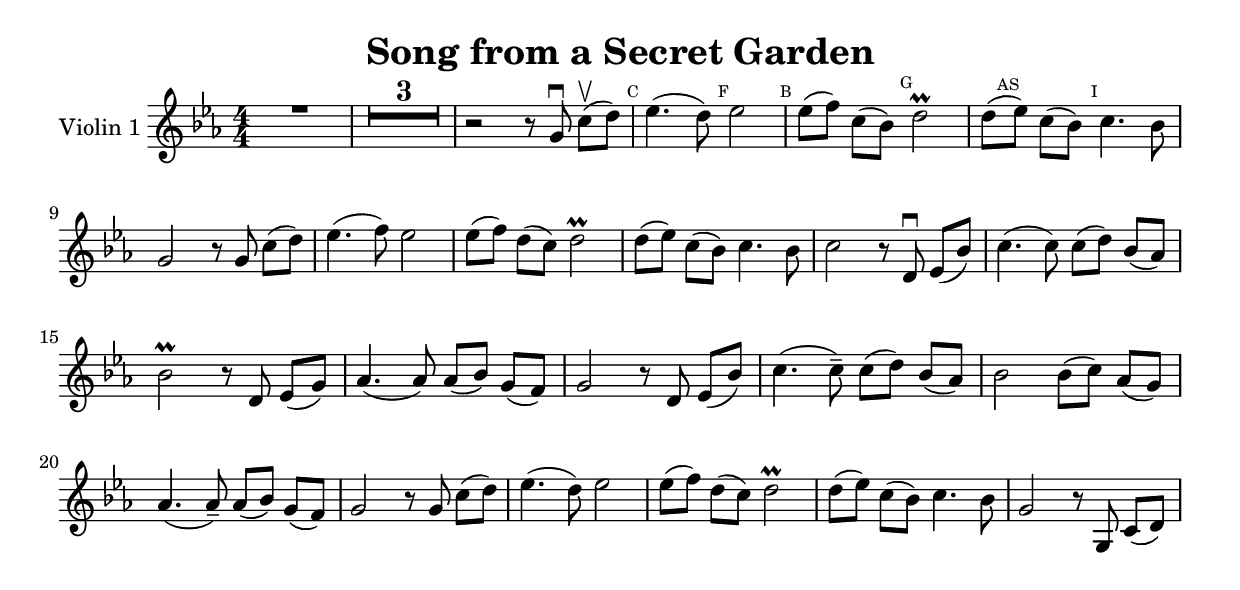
\version "2.18.2"

\header {
  title = "Song from a Secret Garden"
}

\paper {
    #(set-paper-size "a4")
}

global = {
    \time 4/4
}

\score {
  \new StaffGroup \relative a' \repeat volta 1 {
    \set Staff.instrumentName = #"Violin 1"

    % "b" Symbole auf Notenlinen => Ton wird eine halbe Note tiefer gespielt
    \set Staff.keySignature = #`(((0 . 6) . ,FLAT)
                               ((0 . 9) . ,FLAT)
                               ((0 . 5) . ,FLAT)
                              )
    \compressFullBarRests
    \numericTimeSignature
    \override MultiMeasureRest.expand-limit = #2
    \override MultiMeasureRest.staff-position = #2
    \omit Accidental  % omit natural marks (Auflösungszeichen) - alternativ: b8 -> bes8

     R1 |
     R1*3 |
     r2 r8 g\downbow c[\upbow(d)] |
     % Frage; ist in der handschriftichen Fassung ein "C" über dem Notenkopf? Dann ein "F" und "B" ?
     % sind dafür ausdruckelemente (http://lilypond.org/doc/v2.19/Documentation/notation/expressive-marks-attached-to-notes)
     % oder simple Textartige Zeichen (http://lilypond.org/doc/v2.18/Documentation/notation/writing-text#text-marks) 
     % angemessen?
     \mark \markup { \teeny C } e4.( d8) \mark \markup { \teeny F }  e2 |
     \mark \markup { \teeny B } e8[( f8)] c8[( b8)]  \mark \markup { \teeny G } d2\prall |
      % ende der ersten reihe

      d8[(\mark \markup { \teeny AS }  e8)] c8[( b8)] \mark \markup { \teeny I } c4. b8 |
      g2 r8 g8 c8[( d8)] |
      e4.( f8) e2 |
      e8[( f8)] d8[( c8)] d2\prall 
      % ende der zweiten reihe

      d8[(e8)] c8[( b8)] c4. b8 |
      c2 r8 d,\downbow e[(b')] |
      c4.( c8) c8( d8) b[( a)]
       % ende der dritten reihe
 
      b2\prall r8 d, e[( g)]
      a4.( a8) a8[( b8)] g8[( f8)]
      g2 r8 d8 e[( b')]
       % ende der vierten reihe

      % http://lilypond.org/doc/v2.19/Documentation/notation/expressive-marks-attached-to-notes
      % tenuto => -- => strich über notenkpf / Artikulationszeichen
      c4.(c8--) c[( d)] b[( a)] |
      b2 b8[( c)] a[( g)] |
      a4.( a8--) a8[( b)] g8[( f)]
       % ende der fünften reihe

      g2 r8 g8 c[( d)] |
      e4.( d8) e2 |
      e8[(f )] d[( c)] d2\prall
      % ende der sechsten reihe

      d8[(e)] c[(b)] c4. b8 |
      g2 r8 g,8 c8[( d)]

    }
}